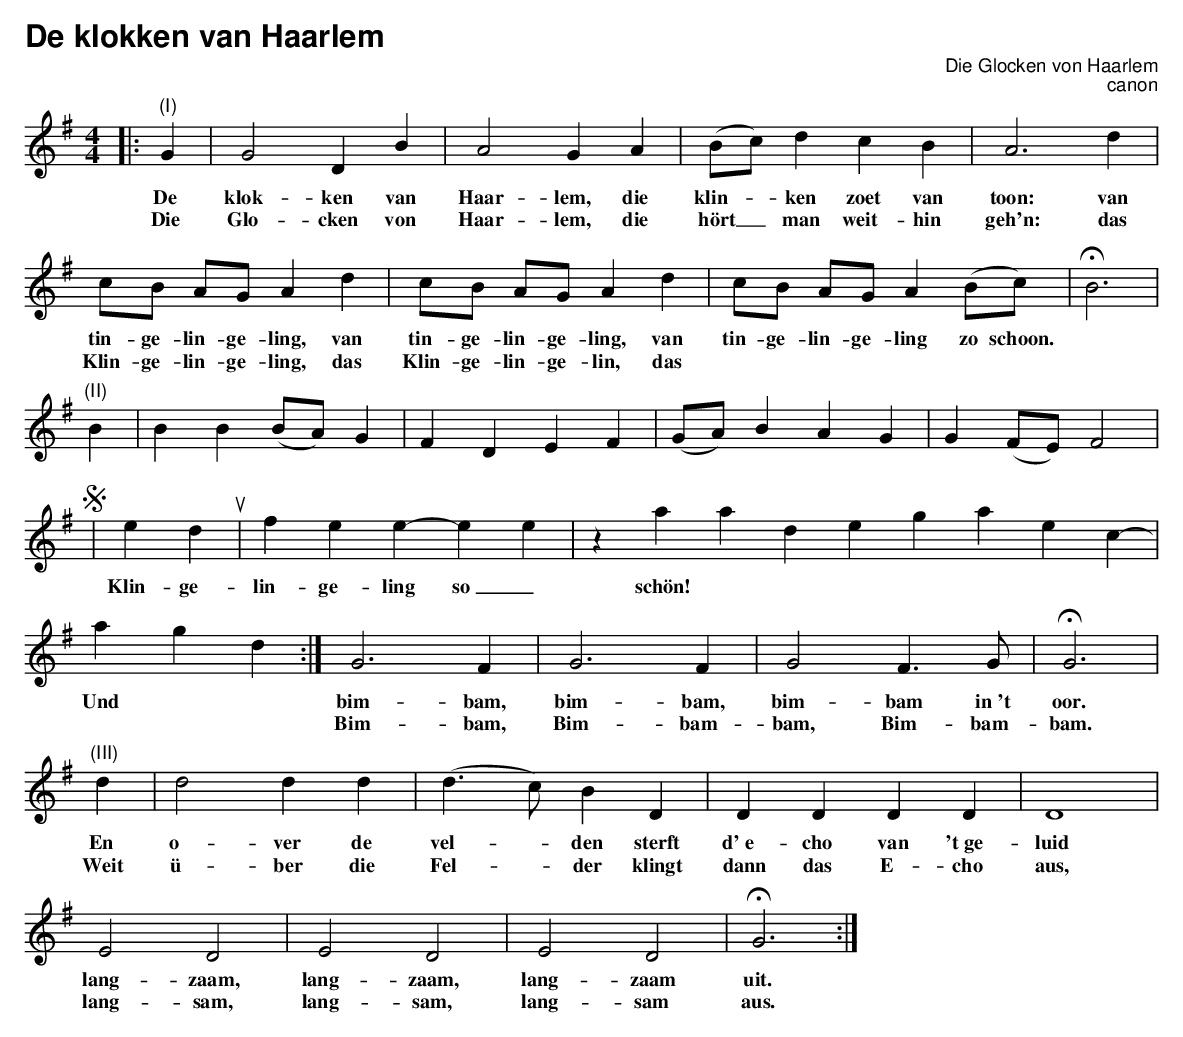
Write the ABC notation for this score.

X:1
T:De klokken van Haarlem
C:Die Glocken von Haarlem
C:canon
L:1/4
M:4/4
K:G
|: "(I)"G | G2 D B | A2 G A | (B/c/) d c B | A3 d |$ c/B/ A/G/ A d | c/B/ A/G/ A d |
w: De|klok- ken van|Haar- lem, die|klin- * ken zoet van|toon: van|tin- ge- lin- ge- ling, van|tin- ge- lin- ge- ling, van|
w: Die|Glo- cken von|Haar- lem, die|hört _ man weit- hin|geh'n: das|Klin- ge- lin- ge- ling, das|Klin- ge- lin- ge- lin, das|
c/B/ A/G/ A (B/c/) | !fermata!B3 |$ "(II)"B | B B (B/A/) G | F D E F | (G/A/) B A G | G (F/E/) F2 |$
w: tin- ge- lin- ge- ling zo schoon.||
Soms|klinkt er door _ hun-|feest'- lijk koor een|zwaar- * der galm- plecht-|sta- tig _ door:|
w: Klin- ge- lin- ge- ling so _|schön!|Und|mit dem fest- * lich|hel- len Lied klingt|ei- * ne tie- fe|Stim- me _ mit:|
G3 F | G3 F | G2 F3/2 G/ | !fermata!G3 |$ "(III)"d | d2 d d | (d3/2 c/) B D | D D D D | D4 |$ E2 D2 |
w: bim- bam,|bim- bam,|bim- bam in~'t|oor.|En|o- ver de|vel- * den sterft|d'~e- cho van 't~ge-|luid|lang- zaam,|
w: Bim- bam,|Bim- bam-|bam, Bim- bam-|bam.|Weit|ü- ber die|Fel- * der klingt|dann das E- cho|aus,|lang- sam,|
E2 D2 | E2 D2 | !fermata!G3 :|
w: lang- zaam,|lang- zaam|uit.|
w: lang- sam,|lang- sam|aus.|
